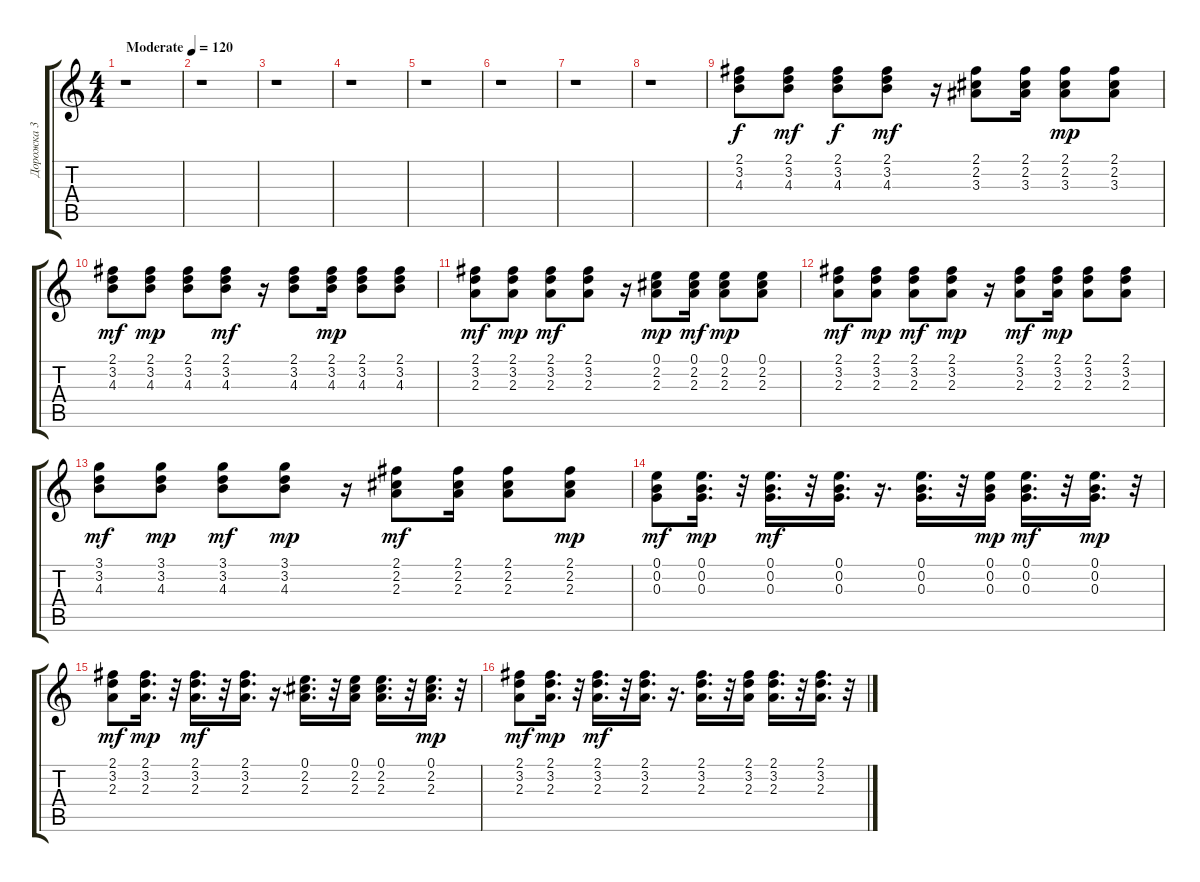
\track ("Дорожка 3" "Дорожка 3") {instrument acousticguitarsteel}
\staff {score tabs}
\tuning (E4 B3 G3 D3 A2 E2) {hide}
\ts (4 4)
\tempo (120 "Moderate")
\clef g2
\ks c
r.1{dy f instrument acousticguitarsteel} |
r.1 |
r.1 |
r.1 |
r.1 |
r.1 |
r.1 |
r.1 |
(2.1 3.2 4.3).8 (2.1 3.2 4.3).8{dy mf} (2.1 3.2 4.3).8{dy f} (2.1 3.2 4.3).8{dy mf} r.16 (2.1 2.2 3.3).8 (2.1 2.2 3.3).16 (2.1 2.2 3.3).8{dy mp} (2.1 2.2 3.3).8 |
(2.1 3.2 4.3).8{dy mf} (2.1 3.2 4.3).8{dy mp} (2.1 3.2 4.3).8 (2.1 3.2 4.3).8{dy mf} r.16 (2.1 3.2 4.3).8 (2.1 3.2 4.3).16{dy mp} (2.1 3.2 4.3).8 (2.1 3.2 4.3).8 |
(2.1 3.2 2.3).8{dy mf} (2.1 3.2 2.3).8{dy mp} (2.1 3.2 2.3).8{dy mf} (2.1 3.2 2.3).8 r.16 (0.1 2.2 2.3).8{dy mp} (0.1 2.2 2.3).16{dy mf} (0.1 2.2 2.3).8{dy mp} (0.1 2.2 2.3).8 |
(2.1 3.2 2.3).8{dy mf} (2.1 3.2 2.3).8{dy mp} (2.1 3.2 2.3).8{dy mf} (2.1 3.2 2.3).8{dy mp} r.16 (2.1 3.2 2.3).8{dy mf} (2.1 3.2 2.3).16{dy mp} (2.1 3.2 2.3).8 (2.1 3.2 2.3).8 |
(3.1 3.2 4.3).8{dy mf} (3.1 3.2 4.3).8{dy mp} (3.1 3.2 4.3).8{dy mf} (3.1 3.2 4.3).8{dy mp} r.16 (2.1 2.2 2.3).8{dy mf} (2.1 2.2 2.3).16 (2.1 2.2 2.3).8 (2.1 2.2 2.3).8{dy mp} |
(0.1 0.2 0.3).8{dy mf} (0.1 0.2 0.3).16{d dy mp} r.32 (0.1 0.2 0.3).16{d dy mf} r.32 (0.1 0.2 0.3).16{d} r.16{d} (0.1 0.2 0.3).16{d} r.32 (0.1 0.2 0.3).16{dy mp} (0.1 0.2 0.3).16{d dy mf} r.32 (0.1 0.2 0.3).16{d dy mp} r.32 |
(2.1 3.2 2.3).8{dy mf} (2.1 3.2 2.3).16{d dy mp} r.32 (2.1 3.2 2.3).16{d dy mf} r.32 (2.1 3.2 2.3).16{d} r.16{d} (0.1 2.2 2.3).16{d} r.32 (0.1 2.2 2.3).16 (0.1 2.2 2.3).16{d} r.32 (0.1 2.2 2.3).16{d dy mp} r.32 |
(2.1 3.2 2.3).8{dy mf} (2.1 3.2 2.3).16{d dy mp} r.32 (2.1 3.2 2.3).16{d dy mf} r.32 (2.1 3.2 2.3).16{d} r.16{d} (2.1 3.2 2.3).16{d} r.32 (2.1 3.2 2.3).16 (2.1 3.2 2.3).16{d} r.32 (2.1 3.2 2.3).16{d} r.32
